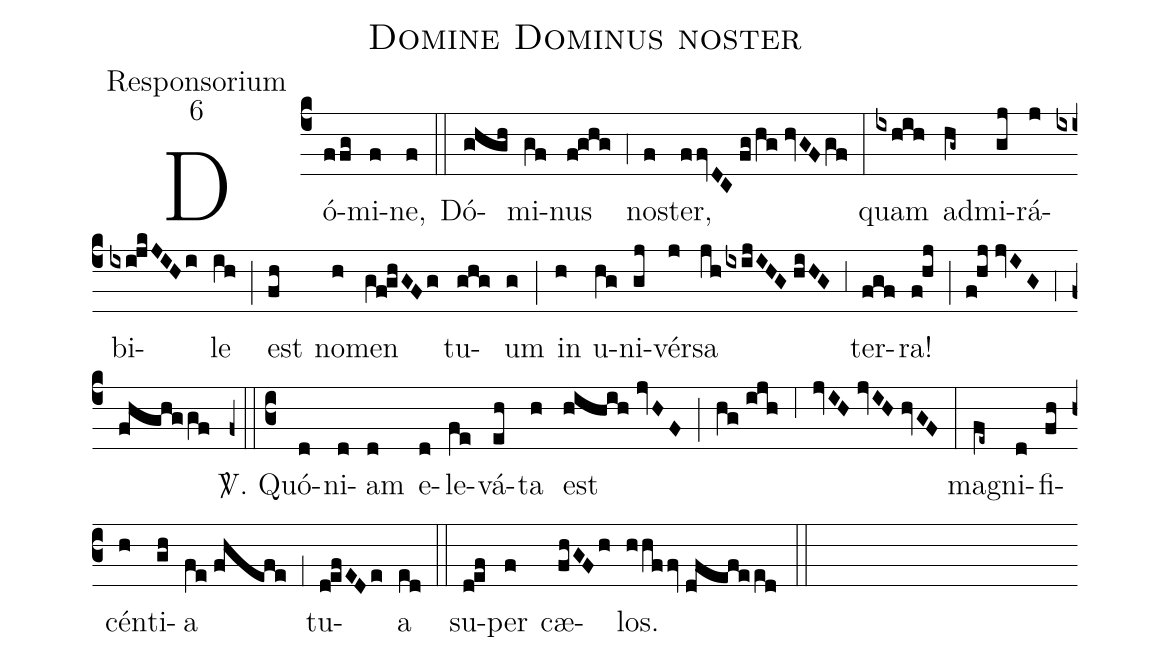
name:Domine Dominus noster;
office-part:Responsorium;
mode:6;
%%
(c4) Dó(ffg)mi(f)ne,(f) (::) Dó(ghgh)mi(gf)nus(f!ghg) (;4) no(f)ster,(ffvDC//fg/hg//hvGF/gf) (:) quam(ixhih) ad(hg~)mi(gj)rá(j)bi(ixi!jkJIHi)le(ih) (;) est(fh) no(h)men(gf!ghGFg) tu(ghg)um(g) (;) in(h) u(hg)ni(gj)vér(j)sa(jh/ixijIHG//hiHG) (;3) ter(fgf)ra!(f!hj) (;) (f!hj//jvIG) (;4) (fhghggf) <sp>V/</sp>.(z0::c3) Quó(d)ni(d)am(d) e(d)le(fe)vá(eh)ta(h) est(hihih//jvHF) (;) (hg//ijh) (;6) (jvIH//jvIH//hvGF) (:) ma(fe~)gni(d)fi(fh)cén(h)ti(gh)a(fe//fhefe) (;1) tu(d!efEDe)a(ed) (::) su(d!ef)per(f) cæ(fhGFh)los.(hhffv//dfefeed) (::)
